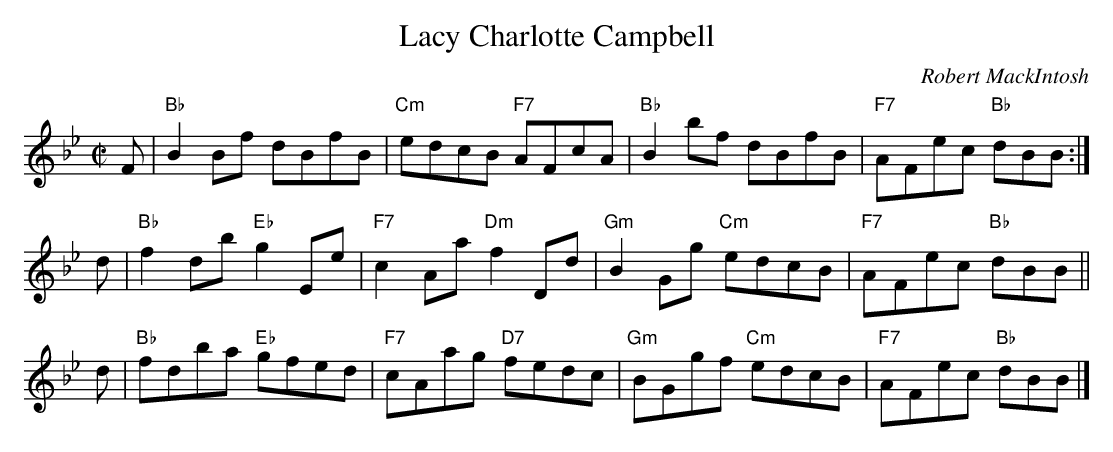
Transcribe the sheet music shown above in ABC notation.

X:1
T: Lacy Charlotte Campbell
C: Robert MackIntosh
M: C|
L: 1/8
K: Bb
F | "Bb"B2Bf     dBfB | "Cm"edcB "F7"AFcA | "Bb"B2bf     dBfB | "F7"AFec "Bb"dBB :|
d | "Bb"f2db "Eb"g2Ee | "F7"c2Aa "Dm"f2Dd | "Gm"B2Gg "Cm"edcB | "F7"AFec "Bb"dBB ||
d | "Bb"fdba "Eb"gfed | "F7"cAag "D7"fedc | "Gm"BGgf "Cm"edcB | "F7"AFec "Bb"dBB |]
